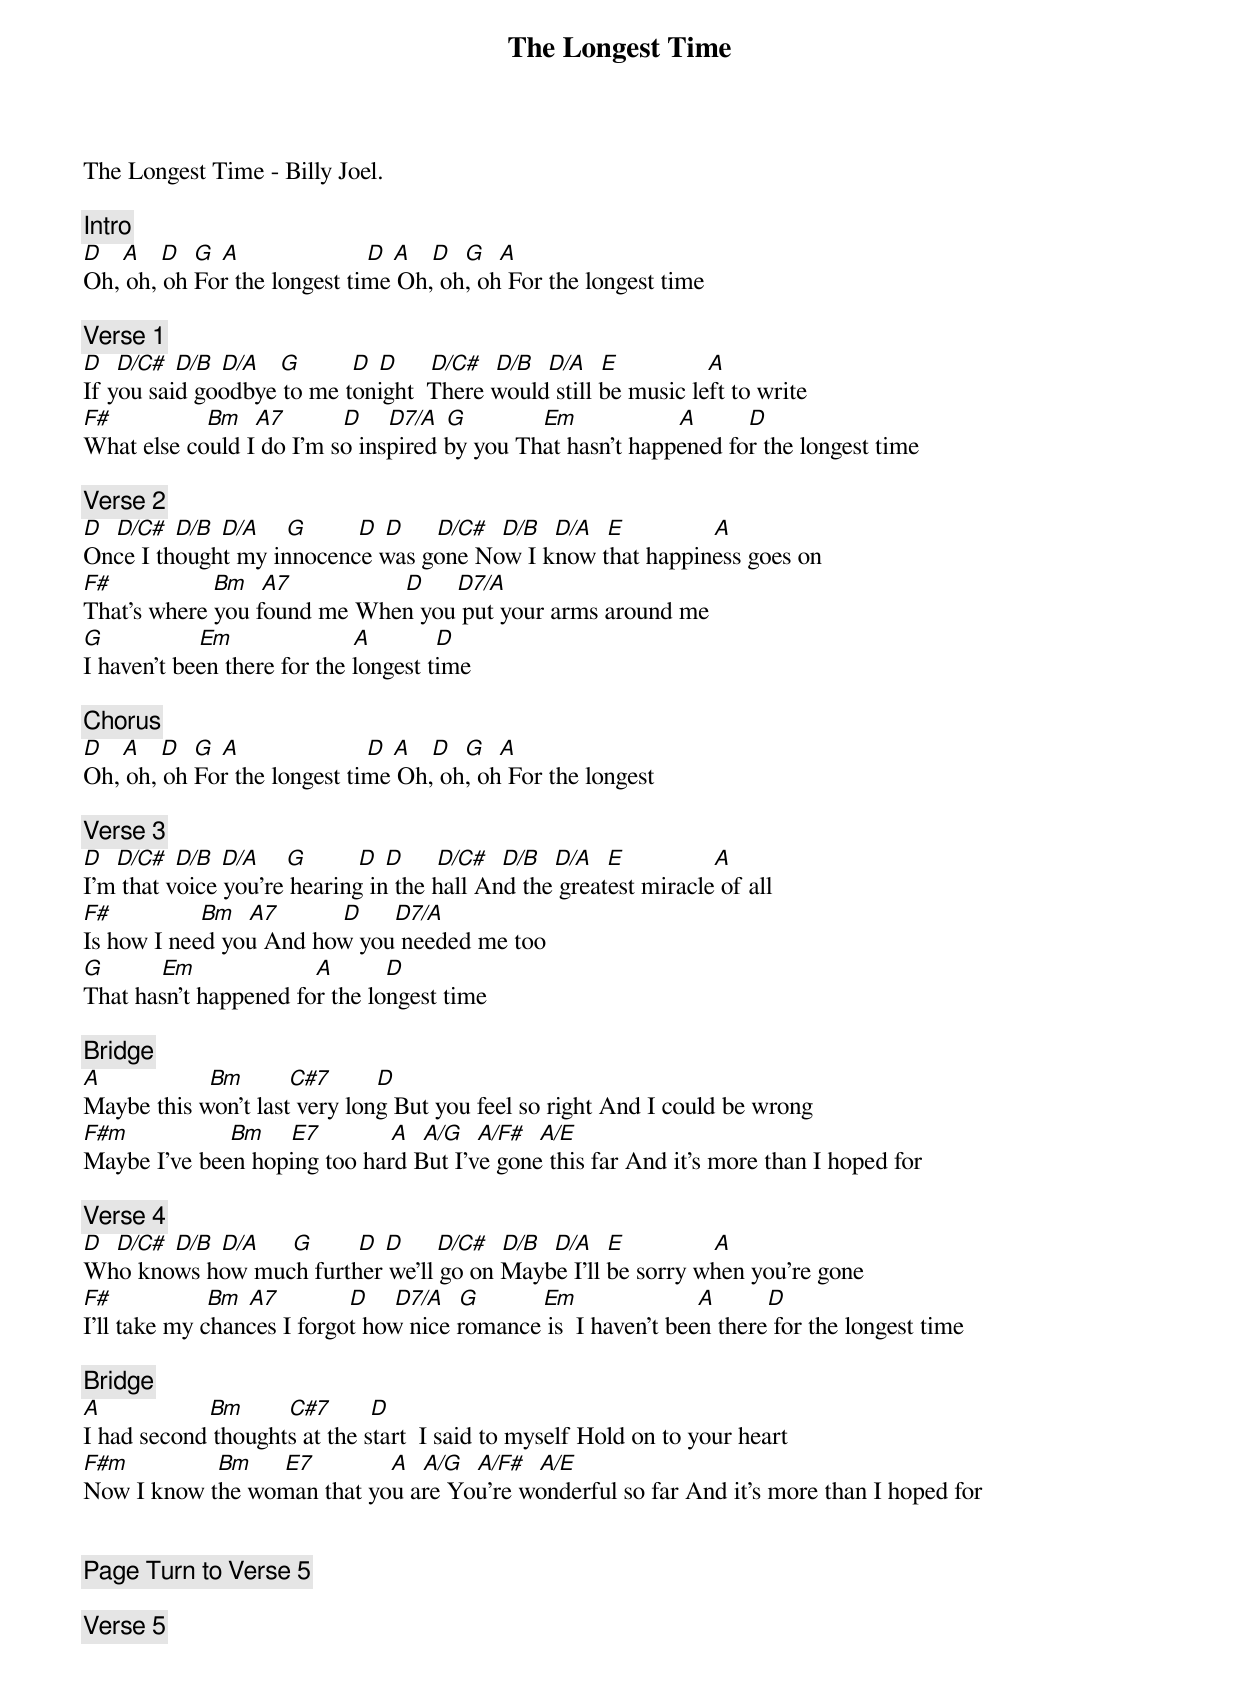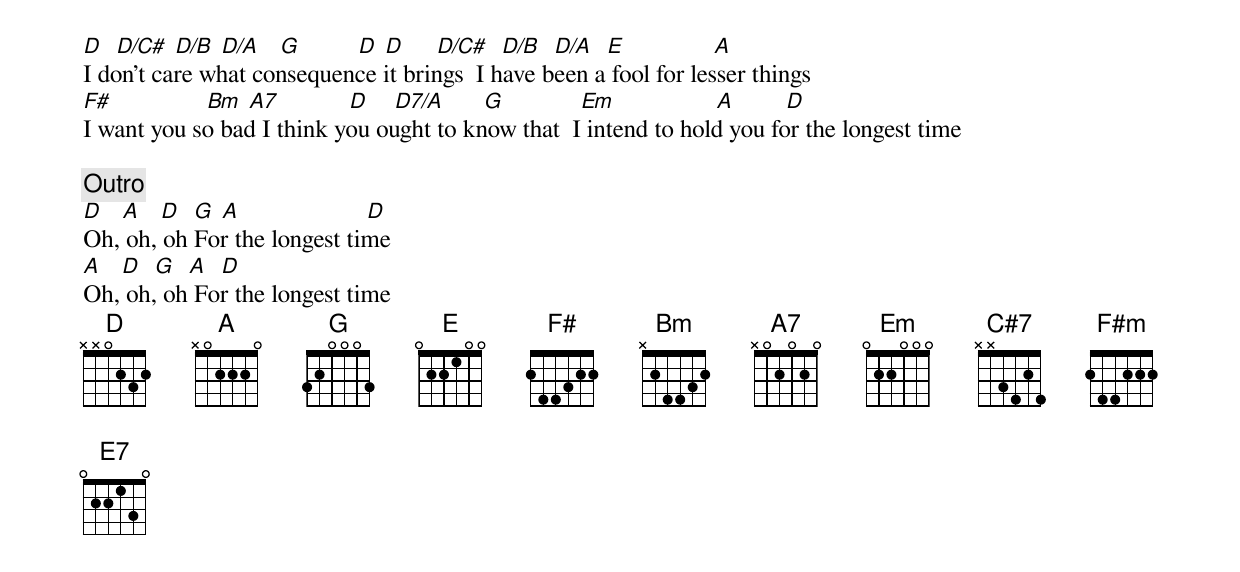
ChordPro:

{title: The Longest Time}
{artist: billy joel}
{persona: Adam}
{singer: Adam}
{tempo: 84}
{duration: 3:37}
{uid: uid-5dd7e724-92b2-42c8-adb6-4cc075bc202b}
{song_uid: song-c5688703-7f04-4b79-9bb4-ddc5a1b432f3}



The Longest Time - Billy Joel.

{comment: Intro}
[D]   [A]   [D]  [G]	[A]                   	[D]	[A]   [D]  [G]		[A]
Oh, oh, oh	For the longest time	Oh, oh, oh	For the longest time

{comment: Verse 1}
[D]  [D/C#] [D/B] [D/A]   [G]      		[D]	[D]     [D/C#]  [D/B]  [D/A]  [E]              [A]
If you said goodbye to me tonight 	There would still be music left to write
[F#]              	[Bm]		[A7]         [D]    [D7/A]	[G]          		[Em]               	[A]       	[D]
What else could I do I'm so inspired by you	That hasn't happened for the longest time

{comment: Verse 2}
[D]  [D/C#] [D/B] [D/A]   	[G]      		[D]	[D]     [D/C#]  [D/B]  [D/A]  [E]              [A]
Once I thought my innocence was gone	Now I know that happiness goes on
[F#]               	[Bm]		[A7]                		[D]     [D7/A]
That's where you found me	When you put your arms around me
[G]         	     [Em]                 		[A]         	[D]
I haven't been there for the longest time

{comment: Chorus}
[D]   [A]   [D]  [G]	[A]                   	[D]	[A]   [D]  [G]		[A]
Oh, oh, oh	For the longest time	Oh, oh, oh	For the longest

{comment: Verse 3}
[D]  [D/C#] [D/B] [D/A]   	[G]      		[D]	[D]     [D/C#]  [D/B]  [D/A]  [E]              [A]
I'm that voice you're hearing in the hall	And the greatest miracle of all
[F#]              [Bm]		[A7]         	[D]    	[D7/A]
Is how I need you	And how you needed me too
[G]       		[Em]                   [A]       	[D]
That hasn't happened for the longest time

{comment: Bridge}
[A]                	[Bm]			    [C#7]    			[D]
Maybe this won't last very long	But you feel so right	And I could be wrong
[F#m]              		[Bm] 			[E7]         		[A]  [A/G]  [A/F#]  [A/E]
Maybe I've been hoping too hard	But I've gone this far And it's more than I hoped for

{comment: Verse 4}
[D]  [D/C#] [D/B] [D/A]   		[G]      	[D]	[D]     [D/C#]  [D/B]  [D/A]  [E]              [A]
Who knows how much further we'll go on Maybe I'll be sorry when you're gone
[F#]              	[Bm]	[A7]         		[D]    [D7/A] 	[G]         	[Em]                 		[A]       	[D]
I'll take my chances I forgot how nice romance is  I haven't been there for the longest time

{comment: Bridge}
[A]                	[Bm]			    [C#7]    		[D]
I had second thoughts at the start  I said to myself Hold on to your heart
[F#m]              [Bm] 				[E7]         			[A]  [A/G]  [A/F#]  [A/E]
Now I know the woman that you are You're wonderful so far And it's more than I hoped for


{comment: Page Turn to Verse 5}

{comment: Verse 5}
[D]  [D/C#] [D/B] [D/A]   [G]      			[D]	[D]     [D/C#]  [D/B]  [D/A]  [E]              [A]
I don't care what consequence it brings 	I have been a fool for lesser things
[F#]              	[Bm]	[A7]         		[D]    [D7/A]	     [G]           	[Em]               	[A]       	[D]
I want you so bad	I think you ought to know that  I intend to hold you for the longest time

{comment: Outro}
[D]   [A]   [D]  [G]	[A]                   	[D]
Oh, oh, oh	For the longest time
[A]   [D]  [G]		[A]		[D]
Oh, oh, oh	For the longest time
